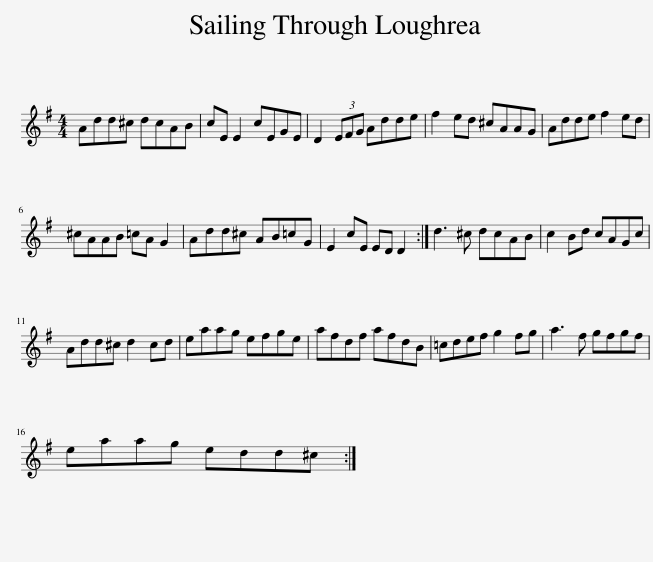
X:1
L:1/8
M:4/4
I:linebreak $
K:G
V:1 treble
V:1
 Add^c dcAB | cE E2 cEGE | D2 (3EFG Adde | f2 ed ^cAAG | Adde f2 ed |$ %5
 ^cAAB =cA G2 | Add^c AB=cG | E2 cE ED D2 :| d3 ^c dcAB | c2 Bd cAGc |$ %10
 Add^c d2 cd | eaag efge | afdf afdB | =cdef g2 fg | a3 f gfgf |$ %15
 eaag edd^c :| %16
